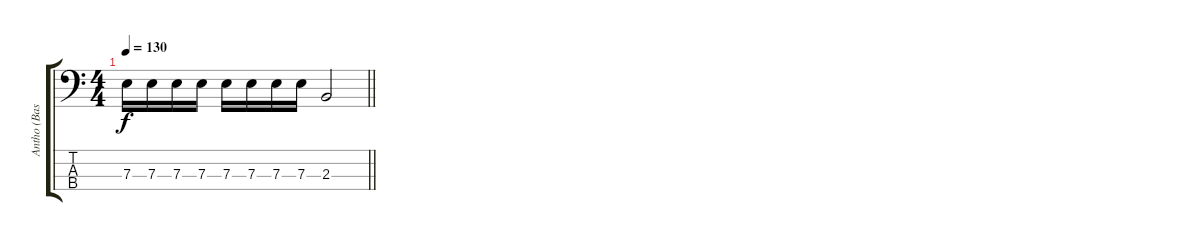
\track ("Antho (Basse)" "Antho (Bas") {instrument electricbassfinger}
\staff {score tabs}
\tuning (G2 D2 A1 E1) {hide}
\ts (4 4)
\tempo 130
\clef f4
\barLineRight lightlight
\ks c
7.3.16{dy f} 7.3.16 7.3.16 7.3.16 7.3.16 7.3.16 7.3.16 7.3.16 2.3.2
